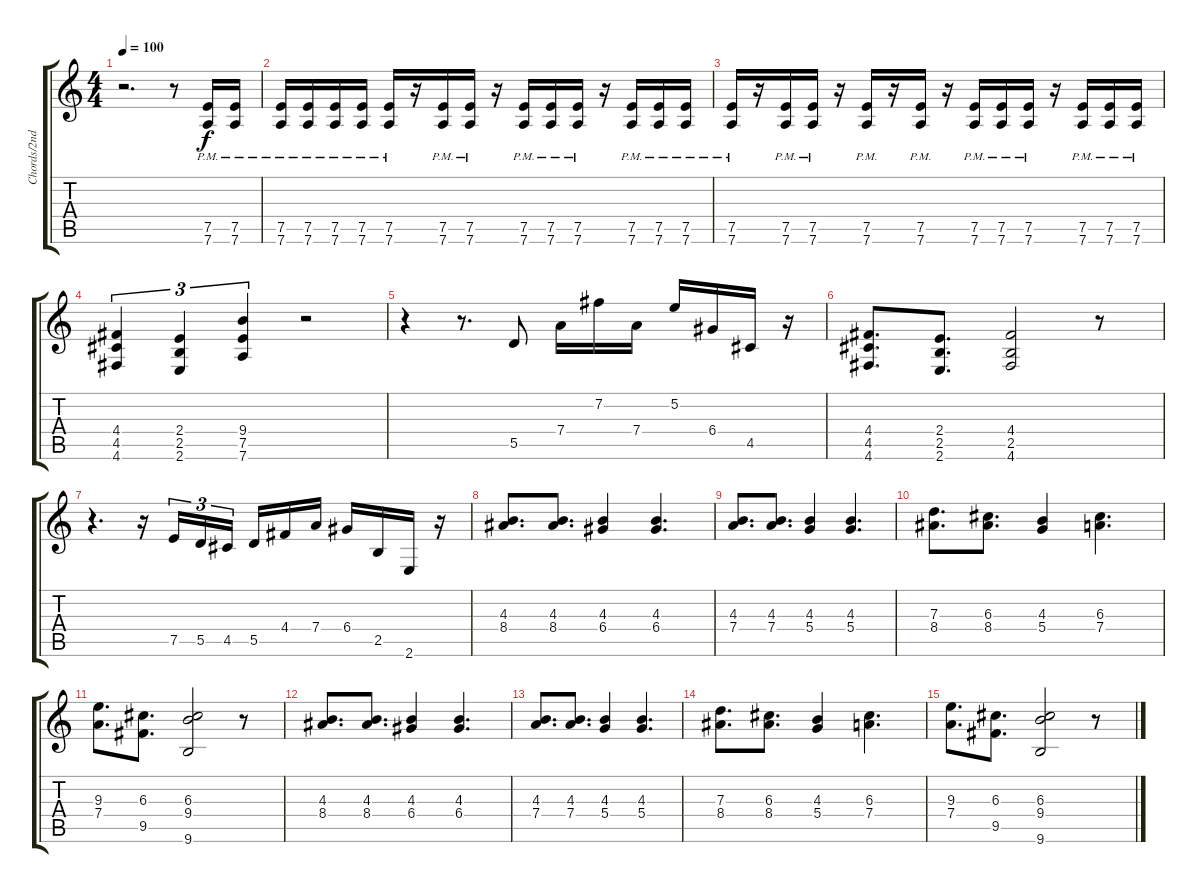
\track ("Chords/2nd Lead" "Chords/2nd") {instrument distortionguitar}
\staff {score tabs}
\tuning (E4 B3 G3 D3 A2 D2) {hide}
\ts (4 4)
\tempo 100
\clef g2
\ks c
r.2{d dy f} r.8 (7.5{pm} 7.6{pm}).16 (7.5{pm} 7.6{pm}).16 |
(7.5{pm} 7.6{pm}).16 (7.5{pm} 7.6{pm}).16 (7.5{pm} 7.6{pm}).16 (7.5{pm} 7.6{pm}).16 (7.5{pm} 7.6{pm}).16 r.16 (7.5{pm} 7.6{pm}).16 (7.5{pm} 7.6{pm}).16 r.16 (7.5{pm} 7.6{pm}).16 (7.5{pm} 7.6{pm}).16 (7.5{pm} 7.6{pm}).16 r.16 (7.5{pm} 7.6{pm}).16 (7.5{pm} 7.6{pm}).16 (7.5{pm} 7.6{pm}).16 |
(7.5{pm} 7.6{pm}).16 r.16 (7.5{pm} 7.6{pm}).16 (7.5{pm} 7.6{pm}).16 r.16 (7.5{pm} 7.6{pm}).16 r.16 (7.5{pm} 7.6{pm}).16 r.16 (7.5{pm} 7.6{pm}).16 (7.5{pm} 7.6{pm}).16 (7.5{pm} 7.6{pm}).16 r.16 (7.5{pm} 7.6{pm}).16 (7.5{pm} 7.6{pm}).16 (7.5{pm} 7.6{pm}).16 |
(4.4 4.5 4.6).4{tu (3 2)} (2.4 2.5 2.6).4{tu (3 2)} (9.4 7.5 7.6).4{tu (3 2)} r.2 |
r.4 r.8{d} 5.5.8 7.4.16 7.2.16 7.4.16 5.2.16 6.4.16 4.5.16 r.16 |
(4.4 4.5 4.6).8{d} (2.4 2.5 2.6).8{d} (4.4 2.5 4.6).2 r.8 |
r.4{d} r.16 7.5.16{tu (3 2)} 5.5.16{tu (3 2)} 4.5.16{tu (3 2) beam splitsecondary} 5.5.16 4.4.16 7.4.16 6.4.16 2.5.16 2.6.16 r.16 |
(4.3 8.4).8{d instrument acousticguitarsteel} (4.3 8.4).8{d} (4.3 6.4).4 (4.3 6.4).4{d} |
(4.3 7.4).8{d} (4.3 7.4).8{d} (4.3 5.4).4 (4.3 5.4).4{d} |
(7.3 8.4).8{d} (6.3 8.4).8{d} (4.3 5.4).4 (6.3 7.4).4{d} |
(9.3 7.4).8{d} (6.3 9.5).8{d} (6.3 9.4 9.6).2 r.8 |
(4.3 8.4).8{d} (4.3 8.4).8{d} (4.3 6.4).4 (4.3 6.4).4{d} |
(4.3 7.4).8{d} (4.3 7.4).8{d} (4.3 5.4).4 (4.3 5.4).4{d} |
(7.3 8.4).8{d} (6.3 8.4).8{d} (4.3 5.4).4 (6.3 7.4).4{d} |
(9.3 7.4).8{d} (6.3 9.5).8{d} (6.3 9.4 9.6).2 r.8{instrument distortionguitar}
